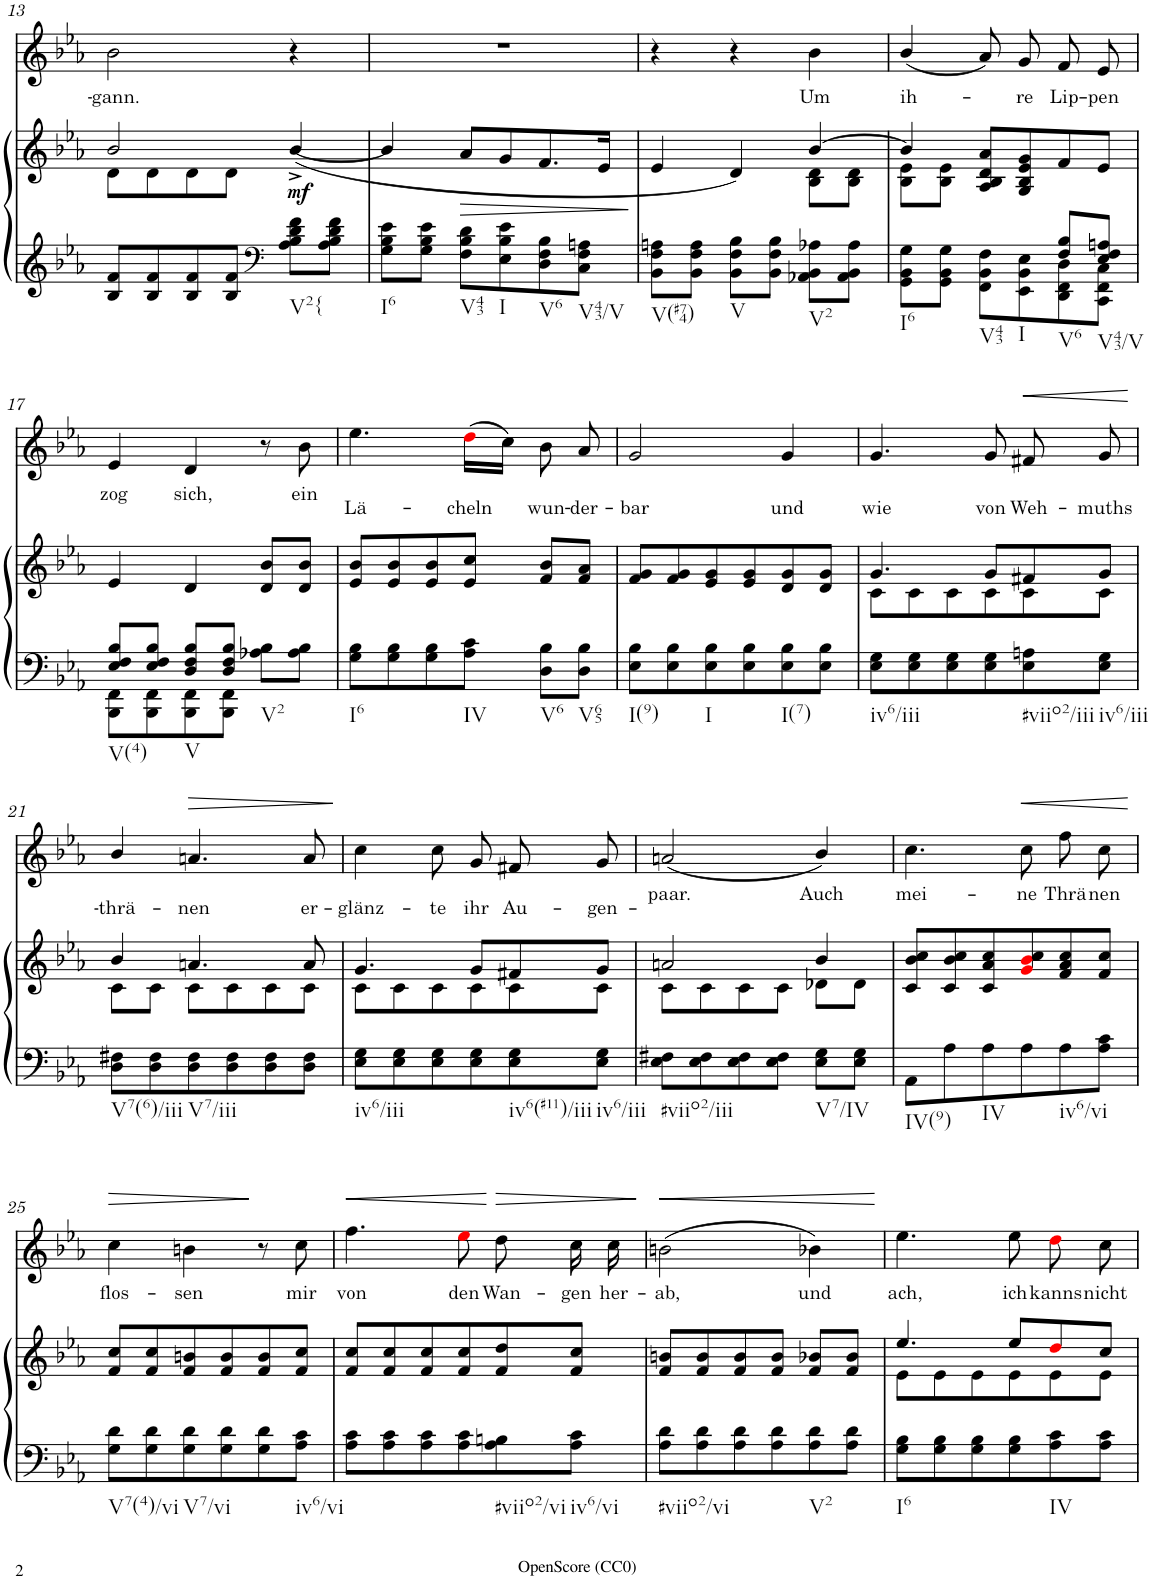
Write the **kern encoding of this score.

**kern	**kern	**dynam	**kern	**text	**dynam
*part2	*part2	*part2	*part1	*part1	*part1
*staff3	*staff2	*staff2/3	*staff1	*staff1	*staff1
*I"Piano	*	*	*I"Voice	*	*
*I'Pno	*	*	*	*	*
!!LO:PB:g=z
*clefG2	*clefG2	*	*clefG2	*	*
*k[b-e-a-]	*k[b-e-a-]	*	*k[b-e-a-]	*	*
*M3/4	*M3/4	*	*M3/4	*	*
=13	=13	=13	=13	=13	=13
*	*^	*	*	*	*
!	!	!	!	!	!LO:LY:b	!
8B-/ 8f/L	2b-/	8d\L	.	2b-\	-gann.	.
8B-/ 8f/	.	8d\	.	.	.	.
8B-/ 8f/	.	8d\	.	.	.	.
8B-/ 8f/J	.	8d\J	.	.	.	.
*clefF4	*	*	*	*	*	*
!LO:TX:b:t=V2{	!	!	!	!	!	!
!	!	!	!LO:DY:b	!	!	!
8A-\ 8B-\ 8d\ 8f\L	([4b-^/	4ryy	mf	4r	.	.
8A-\ 8B-\ 8d\ 8f\J	.	.	.	.	.	.
*	*v	*v	*	*	*	*
=14	=14	=14	=14	=14	=14
!LO:TX:b:t=I6	!	!	!	!	!
8G\ 8B-\ 8e-\L	4b-/]	.	2.r	.	.
8G\ 8B-\ 8e-\J	.	.	.	.	.
!LO:TX:b:t=V43	!	!	!	!	!
8F\ 8B-\ 8d\L	8a-/L	.	.	.	.
!LO:TX:b:t=I	!	!	!	!	!
8E-\ 8B-\ 8e-\	8g/	.	.	.	.
!LO:TX:b:t=V6	!	!	!	!	!
8D\ 8F\ 8B-\	8.f/	.	.	.	.
!LO:TX:b:t=V43/V	!	!	!	!	!
8C\ 8F\ 8An\J	.	.	.	.	.
.	16e-/Jk	.	.	.	.
=15	=15	=15	=15	=15	=15
*	*^	*	*	*	*
!LO:TX:b:t=V(#74)	!	!	!	!	!	!
8BB-\ 8F\ 8An\L	4e-/	2ryy	.	4r	.	.
8BB-\ 8F\ 8A\J	.	.	.	.	.	.
!LO:TX:b:t=V	!	!	!	!	!	!
8BB-\ 8F\ 8B-\L	4d/)	.	.	4r	.	.
8BB-\ 8F\ 8B-\J	.	.	.	.	.	.
!LO:TX:b:t=V2	!	!	!	!	!	!
!	!	!	!	!	!LO:LY:b	!
8AA-X\ 8BB-\ 8A-X\L	[4b-/	8B-\ 8d\L	.	4b-\	Um	.
8AA-\ 8BB-\ 8A-\J	.	8B-\ 8d\J	.	.	.	.
=16	=16	=16	=16	=16	=16	=16
*^	*	*	*	*	*	*
!LO:TX:b:t=I6	!	!	!	!	!	!	!
!LO:TX:b:t=V43	!	!	!	!	!	!	!
!LO:TX:b:t=I	!	!	!	!	!	!	!
!	!	!	!	!	!	!LO:LY:b	!
2ryy	8GG\ 8BB-\ 8G\L	4b-/]	8B-\ 8e-\L	.	(4b-/	ih-	.
.	8GG\ 8BB-\ 8G\J	.	8B-\ 8e-\J	.	.	.	.
.	8FF\ 8BB-\ 8F\L	8A-/ 8B-/ 8d/ 8a-/L	2ryy	.	8a-/)	.	.
!	!	!	!	!	!	!LO:LY:b	!
.	8EE-\ 8BB-\ 8E-\	8G/ 8B-/ 8e-/ 8g/	.	.	8g/	-re	.
!LO:TX:b:t=V6	!	!	!	!	!	!	!
!	!	!	!	!	!	!LO:LY:b	!
8F/ 8B-/L	8DD\ 8FF\ 8D\	8f/	.	.	8f/	Lip-	.
!LO:TX:b:t=V43/V	!	!	!	!	!	!	!
!	!	!	!	!	!	!LO:LY:b	!
8E-/ 8F/ 8An/J	8CC\ 8FF\ 8C\J	8e-/J	.	.	8e-/	-pen	.
*	*	*v	*v	*	*	*	*
!!LO:LB:g=z
=17	=17	=17	=17	=17	=17	=17
!LO:TX:b:t=V(4)	!	!	!	!	!	!
!	!	!	!	!	!LO:LY:b	!
8E-/ 8F/ 8B-/L	8BBB-\ 8FF\L	4e-/	.	4e-/	zog	.
8E-/ 8F/ 8B-/J	8BBB-\ 8FF\	.	.	.	.	.
!LO:TX:b:t=V	!	!	!	!	!	!
!	!	!	!	!	!LO:LY:b	!
8D/ 8F/ 8B-/L	8BBB-\ 8FF\	4d/	.	4d/	sich,	.
8D/ 8F/ 8B-/J	8BBB-\ 8FF\J	.	.	.	.	.
!LO:TX:b:t=V2	!	!	!	!	!	!
8A-X\ 8B-\L	4ryy	8d/ 8b-/L	.	8r	.	.
!	!	!	!	!	!LO:LY:b	!
8A-\ 8B-\J	.	8d/ 8b-/J	.	8b-\	ein	.
*v	*v	*	*	*	*	*
=18	=18	=18	=18	=18	=18
!LO:TX:b:t=I6	!	!	!	!	!
!	!	!	!	!LO:LY:b	!
8G\ 8B-\L	8e-/ 8b-/L	.	4.ee-\	Lä-	.
8G\ 8B-\	8e-/ 8b-/	.	.	.	.
8G\ 8B-\	8e-/ 8b-/	.	.	.	.
!LO:TX:b:t=IV	!	!	!	!	!
!	!	!	!	!LO:LY:b	!
8A-\ 8c\J	8e-/ 8cc/J	.	(16ddi\LL	-cheln	.
.	.	.	16cc\JJ)	.	.
!LO:TX:b:t=V6	!	!	!	!	!
!	!	!	!	!LO:LY:b	!
8D\ 8B-\L	8f/ 8b-/L	.	8b-\	wun-	.
!LO:TX:b:t=V65	!	!	!	!	!
!	!	!	!	!LO:LY:b	!
8D\ 8B-\J	8f/ 8a-/J	.	8a-/	-der-	.
=19	=19	=19	=19	=19	=19
!LO:TX:b:t=I(9)	!	!	!	!	!
!	!	!	!	!LO:LY:b	!
8E-\ 8B-\L	8f/ 8g/L	.	2g/	-bar	.
8E-\ 8B-\	8f/ 8g/	.	.	.	.
!LO:TX:b:t=I	!	!	!	!	!
8E-\ 8B-\	8e-/ 8g/	.	.	.	.
8E-\ 8B-\	8e-/ 8g/	.	.	.	.
!LO:TX:b:t=I(7)	!	!	!	!	!
!	!	!	!	!LO:LY:b	!
8E-\ 8B-\	8d/ 8g/	.	4g/	und	.
8E-\ 8B-\J	8d/ 8g/J	.	.	.	.
=20	=20	=20	=20	=20	=20
*	*^	*	*	*	*
!LO:TX:b:t=iv6/iii	!	!	!	!	!	!
!	!	!	!	!	!LO:LY:b	!
8E-\ 8G\L	4.g/	8c\L	.	4.g/	wie	.
8E-\ 8G\	.	8c\	.	.	.	.
8E-\ 8G\	.	8c\	.	.	.	.
!	!	!	!	!	!LO:LY:b	!
8E-\ 8G\	8g/L	8c\	.	8g/	von	.
!LO:TX:b:t=#viio2/iii	!	!	!	!	!	!
!	!	!	!	!	!LO:LY:b	!LO:HP:b
8E-\ 8An\	8f#X/	8c\	.	8f#X/	Weh-	<
!LO:TX:b:t=iv6/iii	!	!	!	!	!	!
!	!	!	!	!	!LO:LY:b	!
8E-\ 8G\J	8g/J	8c\J	.	8g/	-muths-	.
*	*v	*v	*	*	*	*
.	.	.	.	.	[
!!LO:LB:g=z
=21	=21	=21	=21	=21	=21
*	*^	*	*	*	*
!LO:TX:b:t=V7(6)/iii	!	!	!	!	!	!
!	!	!	!	!	!LO:LY:b	!
8D\ 8F#X\L	4b-/	8c\L	.	4b-/	-thrä-	.
8D\ 8F#\	.	8c\J	.	.	.	.
!LO:TX:b:t=V7/iii	!	!	!	!	!	!
!	!	!	!	!	!LO:LY:b	!LO:HP:b
8D\ 8F#\	4.an/	8c\L	.	4.an/	-nen	>
8D\ 8F#\	.	8c\	.	.	.	.
8D\ 8F#\	.	8c\	.	.	.	.
!	!	!	!	!	!LO:LY:b	!
8D\ 8F#\J	8a/	8c\J	.	8a/	er-	.
*	*v	*v	*	*	*	*
.	.	.	.	.	]
=22	=22	=22	=22	=22	=22
*	*^	*	*	*	*
!LO:TX:b:t=iv6/iii	!	!	!	!	!	!
!	!	!	!	!	!LO:LY:b	!
8E-\ 8G\L	4.g/	8c\L	.	4cc\	-glänz-	.
8E-\ 8G\	.	8c\	.	.	.	.
!	!	!	!	!	!LO:LY:b	!
8E-\ 8G\	.	8c\	.	8cc\	-te	.
!	!	!	!	!	!LO:LY:b	!
8E-\ 8G\	8g/L	8c\	.	8g/	ihr	.
!LO:TX:b:t=iv6(#11)/iii	!	!	!	!	!	!
!	!	!	!	!	!LO:LY:b	!
8E-\ 8G\	8f#X/	8c\	.	8f#X/	Au-	.
!LO:TX:b:t=iv6/iii	!	!	!	!	!	!
!	!	!	!	!	!LO:LY:b	!
8E-\ 8G\J	8g/J	8c\J	.	8g/	-gen-	.
=23	=23	=23	=23	=23	=23	=23
!LO:TX:b:t=#viio2/iii	!	!	!	!	!	!
!	!	!	!	!	!LO:LY:b	!
8E-\ 8F#X\L	2an/	8c\L	.	(2an/	-paar.	.
8E-\ 8F#\	.	8c\	.	.	.	.
8E-\ 8F#\	.	8c\	.	.	.	.
8E-\ 8F#\J	.	8c\J	.	.	.	.
!LO:TX:b:t=V7/IV	!	!	!	!	!	!
!	!	!	!	!	!LO:LY:b	!
8E-\ 8G\L	4b-/	8d-X\L	.	4b-/)	Auch	.
8E-\ 8G\J	.	8d-\J	.	.	.	.
=24	=24	=24	=24	=24	=24	=24
!LO:TX:b:t=IV(9)	!	!	!	!	!	!
!	!	!	!	!	!LO:LY:b	!
*	*v	*v	*	*	*	*
8AA-\L	8c/ 8b-/ 8cc/L	.	4.cc\	mei-	.
8A-\	8c/ 8b-/ 8cc/	.	.	.	.
!LO:TX:b:t=IV	!	!	!	!	!
8A-\	8c/ 8a-/ 8cc/	.	.	.	.
!	!	!	!	!LO:LY:b	!LO:HP:b
8A-\	8gi/ 8b-i/ 8cc/	.	8cc\	-ne	<
!LO:TX:b:t=iv6/vi	!	!	!	!	!
!	!	!	!	!LO:LY:b	!
8A-\	8f/ 8a-/ 8cc/	.	8ff\	Thrä-	.
!	!	!	!	!LO:LY:b	!
8A-\ 8c\J	8f/ 8cc/J	.	8cc\	-nen	.
.	.	.	.	.	[
!!LO:LB:g=z
=25	=25	=25	=25	=25	=25
!LO:TX:b:t=V7(4)/vi	!	!	!	!	!
!	!	!	!	!LO:LY:b	!LO:HP:b
8G\ 8d\L	8f/ 8cc/L	.	4cc\	flos-	>
8G\ 8d\	8f/ 8cc/	.	.	.	.
!LO:TX:b:t=V7/vi	!	!	!	!	!
!	!	!	!	!LO:LY:b	!
8G\ 8d\	8f/ 8bn/	.	4bn\	-sen	.
8G\ 8d\	8f/ 8b/	.	.	.	.
8G\ 8d\	8f/ 8b/	.	8r	.	]
!LO:TX:b:t=iv6/vi	!	!	!	!	!
!	!	!	!	!LO:LY:b	!
8A-\ 8c\J	8f/ 8cc/J	.	8cc\	mir	.
=26	=26	=26	=26	=26	=26
!	!	!	!	!LO:LY:b	!LO:HP:b
8A-\ 8c\L	8f/ 8cc/L	.	4.ff\	von	<
8A-\ 8c\	8f/ 8cc/	.	.	.	.
8A-\ 8c\	8f/ 8cc/	.	.	.	.
!	!	!	!	!LO:LY:b	!
8A-\ 8c\	8f/ 8cc/	.	8ee-i\	den	.
!LO:TX:b:t=#viio2/vi	!	!	!	!	!
!	!	!	!	!LO:LY:b	!LO:HP:n=1:b
8A-\ 8Bn\	8f/ 8dd/	.	8dd\	Wan-	[ >
!LO:TX:b:t=iv6/vi	!	!	!	!	!
!	!	!	!	!LO:LY:b	!
8A-\ 8c\J	8f/ 8cc/J	.	16cc\	-gen	.
!	!	!	!	!LO:LY:b	!
.	.	.	16cc\	her-	.
.	.	.	.	.	]
=27	=27	=27	=27	=27	=27
!LO:TX:b:t=#viio2/vi	!	!	!	!	!
!	!	!	!	!LO:LY:b	!LO:HP:b
8A-\ 8d\L	8f/ 8bn/L	.	(2bn\	-ab,	<
8A-\ 8d\	8f/ 8b/	.	.	.	.
8A-\ 8d\	8f/ 8b/	.	.	.	.
8A-\ 8d\	8f/ 8b/J	.	.	.	.
!LO:TX:b:t=V2	!	!	!	!	!
!	!	!	!	!LO:LY:b	!
8A-\ 8d\	8f/ 8b-X/L	.	4b-X\)	und	.
8A-\ 8d\J	8f/ 8b-/J	.	.	.	.
.	.	.	.	.	[
=28	=28	=28	=28	=28	=28
*	*^	*	*	*	*
!LO:TX:b:t=I6	!	!	!	!	!	!
!	!	!	!	!	!LO:LY:b	!
8G\ 8B-\L	4.ee-/	8e-\L	.	4.ee-\	ach,	.
8G\ 8B-\	.	8e-\	.	.	.	.
8G\ 8B-\	.	8e-\	.	.	.	.
!	!	!	!	!	!LO:LY:b	!
8G\ 8B-\	8ee-/L	8e-\	.	8ee-\	ich	.
!LO:TX:b:t=IV	!	!	!	!	!	!
!	!	!	!	!	!LO:LY:b	!
8A-\ 8c\	8ddi/	8e-\	.	8ddi\	kanns	.
!	!	!	!	!	!LO:LY:b	!
8A-\ 8c\J	8cc/J	8e-\J	.	8cc\	nicht	.
*	*v	*v	*	*	*	*
=	=	=	=	=	=
*-	*-	*-	*-	*-	*-
